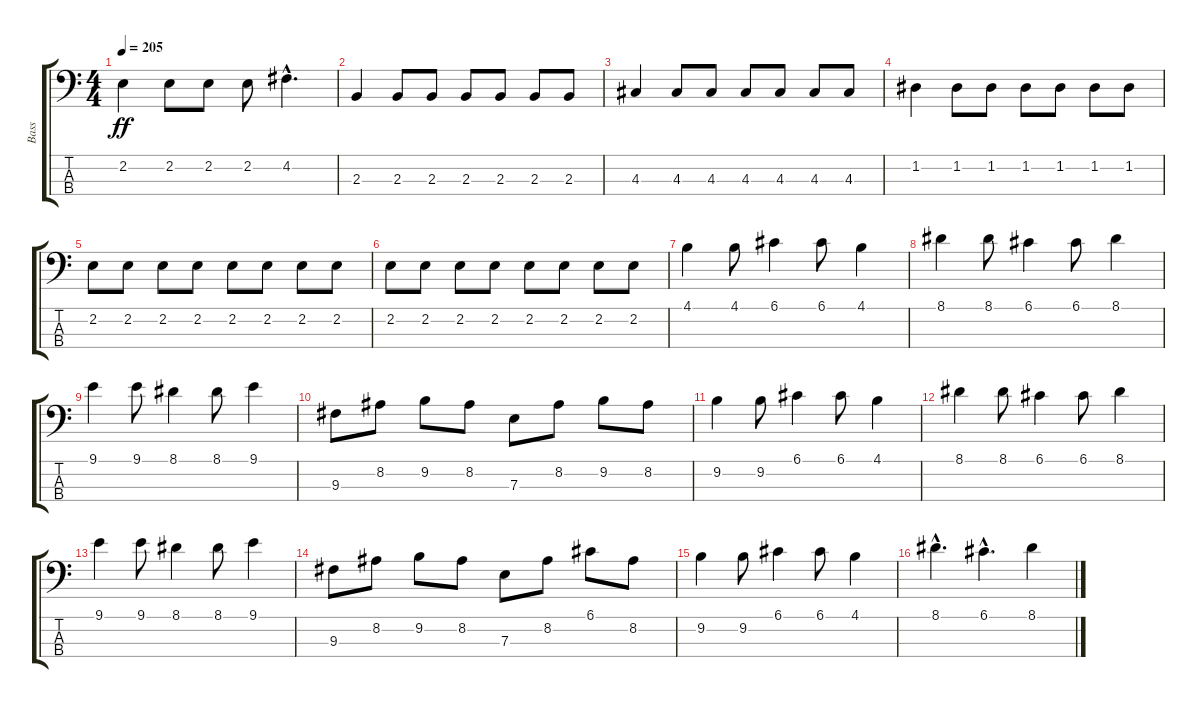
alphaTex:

\track ("Bass" "Bass") {instrument electricbassfinger}
\staff {score tabs}
\tuning (G2 D2 A1 E1) {hide}
\ts (4 4)
\tempo 205
\clef f4
\ks c
2.2.4{dy ff} 2.2.8 2.2.8 2.2.8 4.2{hac}.4{d} |
2.3.4 2.3.8 2.3.8 2.3.8 2.3.8 2.3.8 2.3.8 |
4.3.4 4.3.8 4.3.8 4.3.8 4.3.8 4.3.8 4.3.8 |
1.2.4 1.2.8 1.2.8 1.2.8 1.2.8 1.2.8 1.2.8 |
2.2.8 2.2.8 2.2.8 2.2.8 2.2.8 2.2.8 2.2.8 2.2.8 |
2.2.8 2.2.8 2.2.8 2.2.8 2.2.8 2.2.8 2.2.8 2.2.8 |
4.1.4 4.1.8 6.1.4 6.1.8 4.1.4 |
8.1.4 8.1.8 6.1.4 6.1.8 8.1.4 |
9.1.4 9.1.8 8.1.4 8.1.8 9.1.4 |
9.3.8 8.2.8 9.2.8 8.2.8 7.3.8 8.2.8 9.2.8 8.2.8 |
9.2.4 9.2.8 6.1.4 6.1.8 4.1.4 |
8.1.4 8.1.8 6.1.4 6.1.8 8.1.4 |
9.1.4 9.1.8 8.1.4 8.1.8 9.1.4 |
9.3.8 8.2.8 9.2.8 8.2.8 7.3.8 8.2.8 6.1.8 8.2.8 |
9.2.4 9.2.8 6.1.4 6.1.8 4.1.4 |
8.1{hac}.4{d} 6.1{hac}.4{d} 8.1.4
